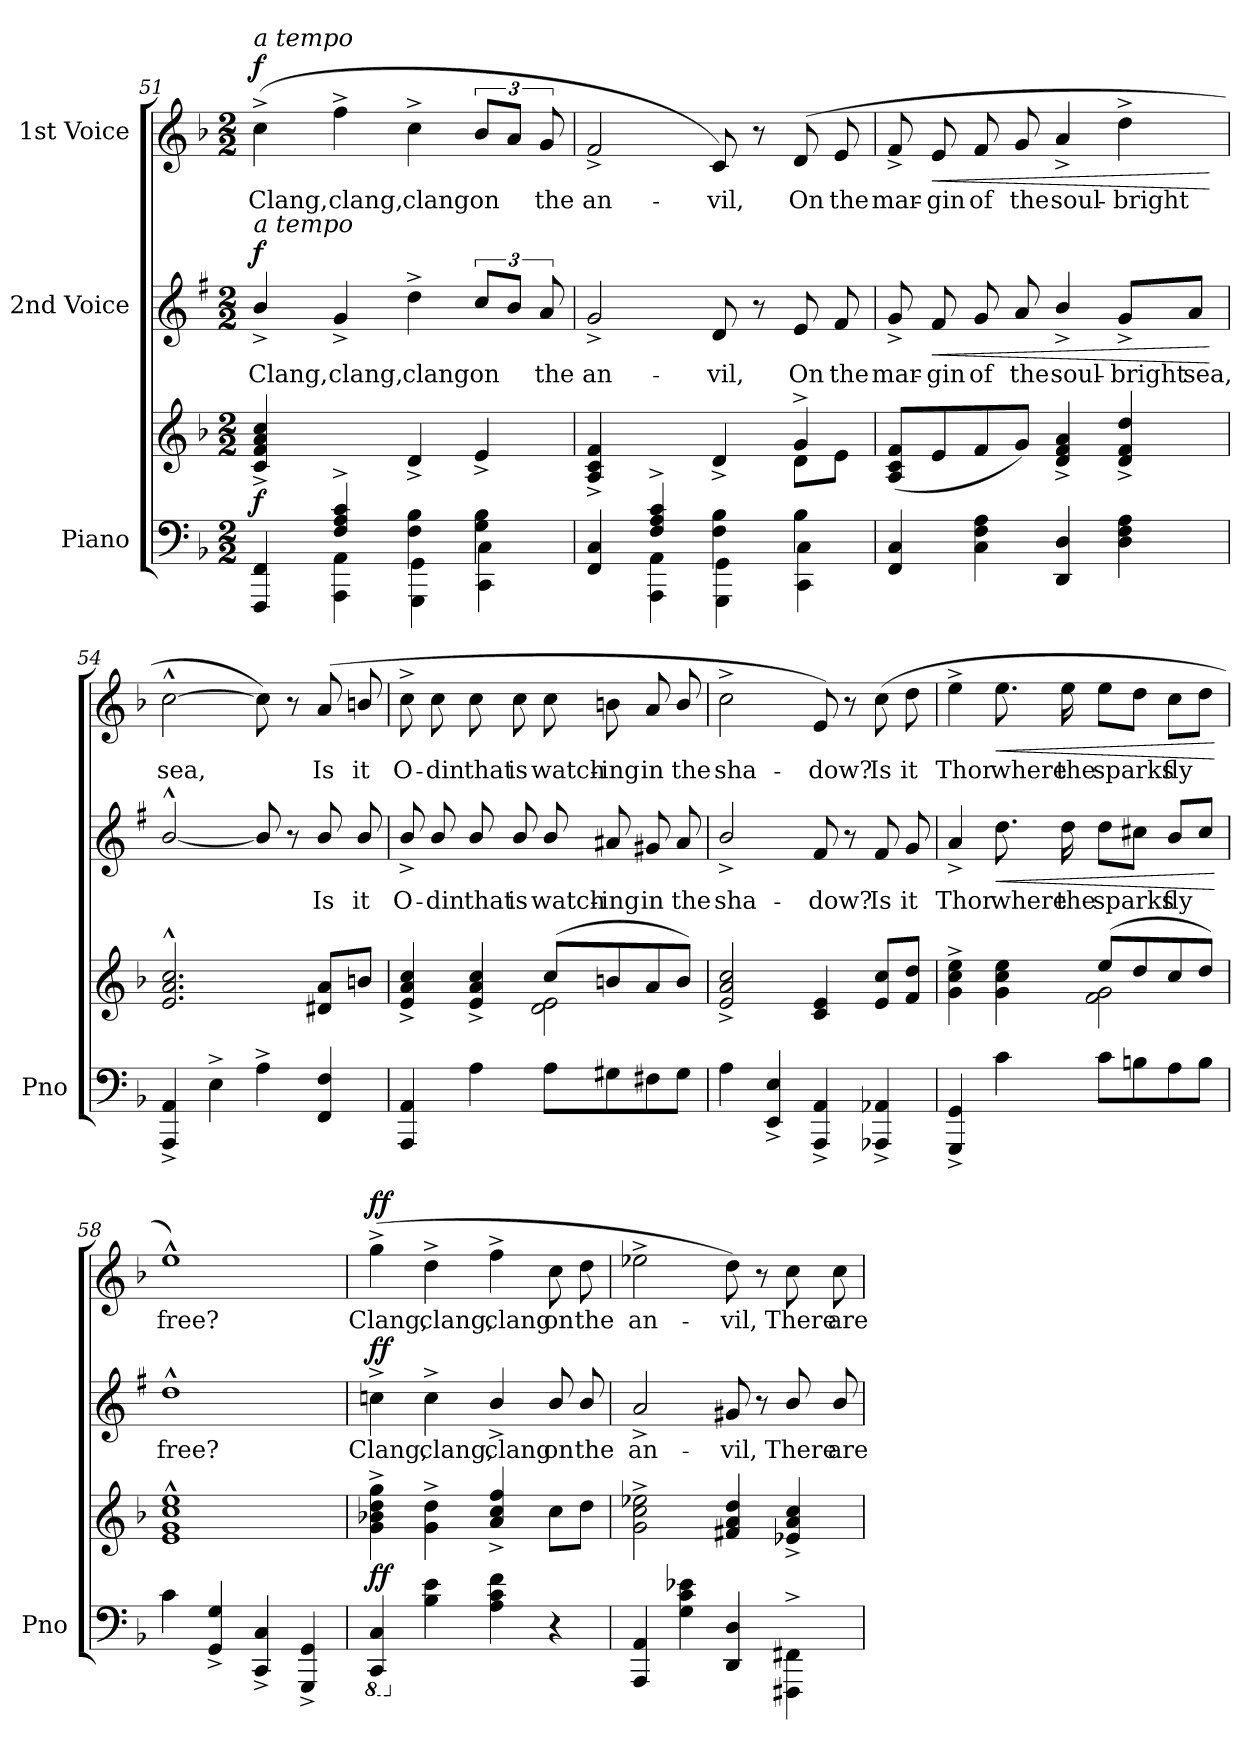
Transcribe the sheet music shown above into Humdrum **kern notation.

**kern	**kern	**dynam	**kern	**text	**dynam	**kern	**text	**dynam
*part3	*part3	*part3	*part2	*part2	*part2	*part1	*part1	*part1
*staff4	*staff3	*staff3/4	*staff2	*staff2	*staff2	*staff1	*staff1	*staff1
*I"Piano	*	*	*I"2nd Voice	*	*	*I"1st Voice	*	*
*I'Pno	*	*	*	*	*	*	*	*
*clefF4	*clefG2	*	*clefG2	*	*	*clefG2	*	*
*	*	*	*ITrd1c2	*	*	*	*	*
*k[b-]	*k[b-]	*	*k[b-]	*	*	*k[b-]	*	*
*M2/2	*M2/2	*	*M2/2	*	*	*M2/2	*	*
=51	=51	=51	=51	=51	=51	=51	=51	=51
*^	*	*	*	*	*	*	*	*
*	*^	*	*	*	*	*	*	*	*
!	!	!	!	!	!	!	!	!LO:TX:i:t=a tempo	!	!
!	!	!	!	!	!LO:TX:i:t=a tempo	!	!	!	!	!
!	!	!	!	!LO:DY:b	!	!	!LO:DY:a	!	!	!LO:DY:a
4ryy	2ryy	4FFF/ 4FF/	4c/^> 4f/^> 4a/^> 4cc/^>	f	4a^>/	Clang,	f	(4cc^\	Clang,	f
4F/^> 4A/^> 4c/^>	.	4AAA\ 4AA\	4ryy	.	4f^>/	clang,	.	4ff^\	clang,	.
2ryy	4F\ 4B-\	4GGG\ 4GG\	4d^/	.	4cc^>\	clang	.	4cc^\	clang	.
.	4G\ 4B-\	4CC\ 4C\	4e^/	.	12b-/L	on	.	12b-/L	on	.
.	.	.	.	.	12a/J	.	.	12a/J	.	.
.	.	.	.	.	12g/	the	.	12g/	the	.
=52	=52	=52	=52	=52	=52	=52	=52	=52	=52	=52
*	*	*	*^	*	*	*	*	*	*	*
4ryy	2ryy	4FF/ 4C/	4A/^> 4c/^> 4f/^>	2.ryy	.	2f^>/	an-	.	2f^>/	an-	.
4F/^> 4A/^> 4c/^>	.	4AAA\ 4AA\	4ryy	.	.	.	.	.	.	.	.
2ryy	4F\ 4B-\	4GGG\ 4GG\	4d^/	.	.	8c/	-vil,	.	8c/)	-vil,	.
.	.	.	.	.	.	8r	.	.	8r	.	.
.	4B-\	4CC\ 4C\	4g^/	8d\L	.	8d/	On	.	(8d/	On	.
.	.	.	.	8e\J	.	8e/	the	.	8e/	the	.
*v	*v	*v	*	*	*	*	*	*	*	*	*
*	*v	*v	*	*	*	*	*	*	*
=53	=53	=53	=53	=53	=53	=53	=53	=53
4FF/ 4C/	(>8A/ 8c/ 8f/L	.	8f^>/	mar-	.	8f^>/	mar-	.
!	!	!	!	!	!LO:HP:b	!	!	!LO:HP:b
.	8e/	.	8e/	-gin	<	8e/	-gin	<
4C\ 4F\ 4A\	8f/	.	8f/	of	.	8f/	of	.
.	8g/J)	.	8g/	the	.	8g/	the	.
4DD/ 4D/	4d/^> 4f/^> 4a/^>	.	4a^>/	soul-	.	4a^>/	soul-	.
4D\ 4F\ 4A\	4d/^> 4f/^> 4dd/^>	.	8f^>/L	-bright	.	4dd^\	-bright	.
.	.	.	8g/J	sea,	.	.	.	.
.	.	.	.	.	[	.	.	[
=54	=54	=54	=54	=54	=54	=54	=54	=54
4AAA/^> 4AA/^>	2.e/^^ 2.a/^^ 2.cc/^^	.	[2a^^/	.	.	[2cc^^\	sea,	.
4E^\	.	.	.	.	.	.	.	.
4A^\	.	.	8a/]	.	.	8cc\])	.	.
.	.	.	8r	.	.	8r	.	.
4FF/ 4F/	8d#X/ 8a/L	.	8a/	Is	.	(8a/	Is	.
.	8bn/J	.	8a/	it	.	8bn/	it	.
=55	=55	=55	=55	=55	=55	=55	=55	=55
*	*^	*	*	*	*	*	*	*
4AAA/ 4AA/	4e/^> 4a/^> 4cc/^>	2ryy	.	8a^>/	O-	.	8cc^\	O-	.
.	.	.	.	8a/	-din	.	8cc\	-din	.
4A\	4e/^> 4a/^> 4cc/^>	.	.	8a/	that	.	8cc\	that	.
.	.	.	.	8a/	is	.	8cc\	is	.
8A\L	(8cc/L	2d\ 2e\	.	8a/	watch-	.	8cc\	watch-	.
8G#X\	8bn/	.	.	8g#X/	-ing	.	8bn\	-ing	.
8F#X\	8a/	.	.	8f#X/	in	.	8a/	in	.
8G#\J	8b/J)	.	.	8g#/	the	.	8b/	the	.
*	*v	*v	*	*	*	*	*	*	*
=56	=56	=56	=56	=56	=56	=56	=56	=56
4A\	2e/^> 2a/^> 2cc/^>	.	2a^>/	sha-	.	2cc^\	sha-	.
4EE/^> 4E/^>	.	.	.	.	.	.	.	.
4AAA/^> 4AA/^>	4c/ 4e/	.	8e/	-dow?	.	8e/)	-dow?	.
.	.	.	8r	.	.	8r	.	.
4AAA-X/^> 4AA-X/^>	8e/ 8cc/L	.	8e/	Is	.	(8cc\	Is	.
.	8f/ 8dd/J	.	8f/	it	.	8dd\	it	.
=57	=57	=57	=57	=57	=57	=57	=57	=57
*	*^	*	*	*	*	*	*	*
4GGG/^> 4GG/^>	4g\^ 4cc\^ 4ee\^	2ryy	.	4g^>/	Thor	.	4ee^\	Thor	.
!	!	!	!	!	!	!LO:HP:b	!	!	!LO:HP:b
4c\	4g\ 4cc\ 4ee\	.	.	8.cc\	where	<	8.ee\	where	<
.	.	.	.	16cc\	the	.	16ee\	the	.
8c\L	(8ee/L	2f\ 2g\	.	8cc\L	sparks	.	8ee\L	sparks	.
8Bn\	8dd/	.	.	8bn\J	.	.	8dd\J	.	.
8A\	8cc/	.	.	8a/L	fly	.	8cc\L	fly	.
8B\J	8dd/J)	.	.	8b/J	.	.	8dd\J	.	.
*	*v	*v	*	*	*	*	*	*	*
.	.	.	.	.	[	.	.	[
=58	=58	=58	=58	=58	=58	=58	=58	=58
4c\	1e^^ 1g^^ 1cc^^ 1ee^^	.	1cc^^	free?	.	1ee^^)	free?	.
4GG/^> 4G/^>	.	.	.	.	.	.	.	.
4CC/^> 4C/^>	.	.	.	.	.	.	.	.
4GGG/^> 4GG/^>	.	.	.	.	.	.	.	.
=59	=59	=59	=59	=59	=59	=59	=59	=59
*8ba	*	*	*	*	*	*	*	*
!	!	!LO:DY:b	!	!	!LO:DY:a	!	!	!LO:DY:a
4CCC/ 4CC/	4g\^ 4b-X\^ 4dd\^ 4gg\^	ff	4b-X^\	Clang,	ff	(4gg^\	Clang,	ff
*X8ba	*	*	*	*	*	*	*	*
4B-\ 4e\	4g\^ 4dd\^	.	4b-^>\	clang,	.	4dd^\	clang,	.
4A\ 4c\ 4f\	4a/^> 4cc/^> 4ff/^>	.	4a^>/	clang	.	4ff^\	clang	.
4r	8cc\L	.	8a/	on	.	8cc\	on	.
.	8dd\J	.	8a/	the	.	8dd\	the	.
=60	=60	=60	=60	=60	=60	=60	=60	=60
4AAA/ 4AA/	2g\^ 2cc\^ 2ee-X\^	.	2g^>/	an-	.	2ee-X^\	an-	.
4G\ 4c\ 4e-X\	.	.	.	.	.	.	.	.
4DD/ 4D/	4f#X/ 4a/ 4dd/	.	8f#X/	-vil,	.	8dd\)	-vil,	.
.	.	.	8r	.	.	8r	.	.
4FFF#X\^> 4FF#X\^>	4e-X/^> 4a/^> 4cc/^>	.	8a/	There	.	8cc\	There	.
.	.	.	8a/	are	.	8cc\	are	.
=	=	=	=	=	=	=	=	=
*-	*-	*-	*-	*-	*-	*-	*-	*-
